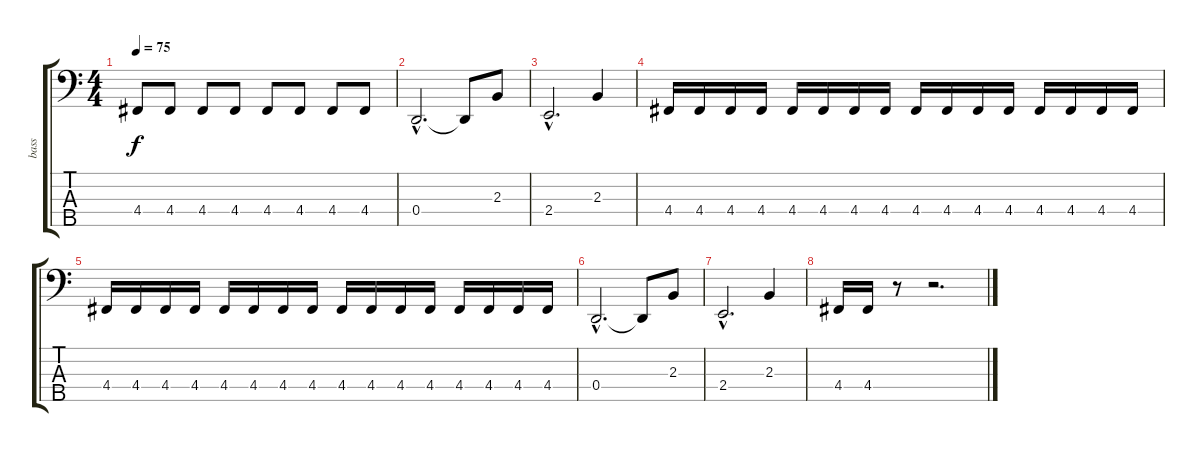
\track ("bass" "bass") {instrument electricbassfinger}
\staff {score tabs}
\tuning (G2 D2 A1 D1 B0) {hide}
\ts (4 4)
\tempo 75
\clef f4
\ks c
4.4.8{dy f} 4.4.8 4.4.8 4.4.8 4.4.8 4.4.8 4.4.8 4.4.8 |
0.4{hac}.2{d} 0.4{t}.8 2.3.8 |
2.4{hac}.2{d} 2.3.4 |
4.4.16 4.4.16 4.4.16 4.4.16 4.4.16 4.4.16 4.4.16 4.4.16 4.4.16 4.4.16 4.4.16 4.4.16 4.4.16 4.4.16 4.4.16 4.4.16 |
4.4.16 4.4.16 4.4.16 4.4.16 4.4.16 4.4.16 4.4.16 4.4.16 4.4.16 4.4.16 4.4.16 4.4.16 4.4.16 4.4.16 4.4.16 4.4.16 |
0.4{hac}.2{d} 0.4{t}.8 2.3.8 |
2.4{hac}.2{d} 2.3.4 |
4.4.16 4.4.16 r.8 r.2{d}
